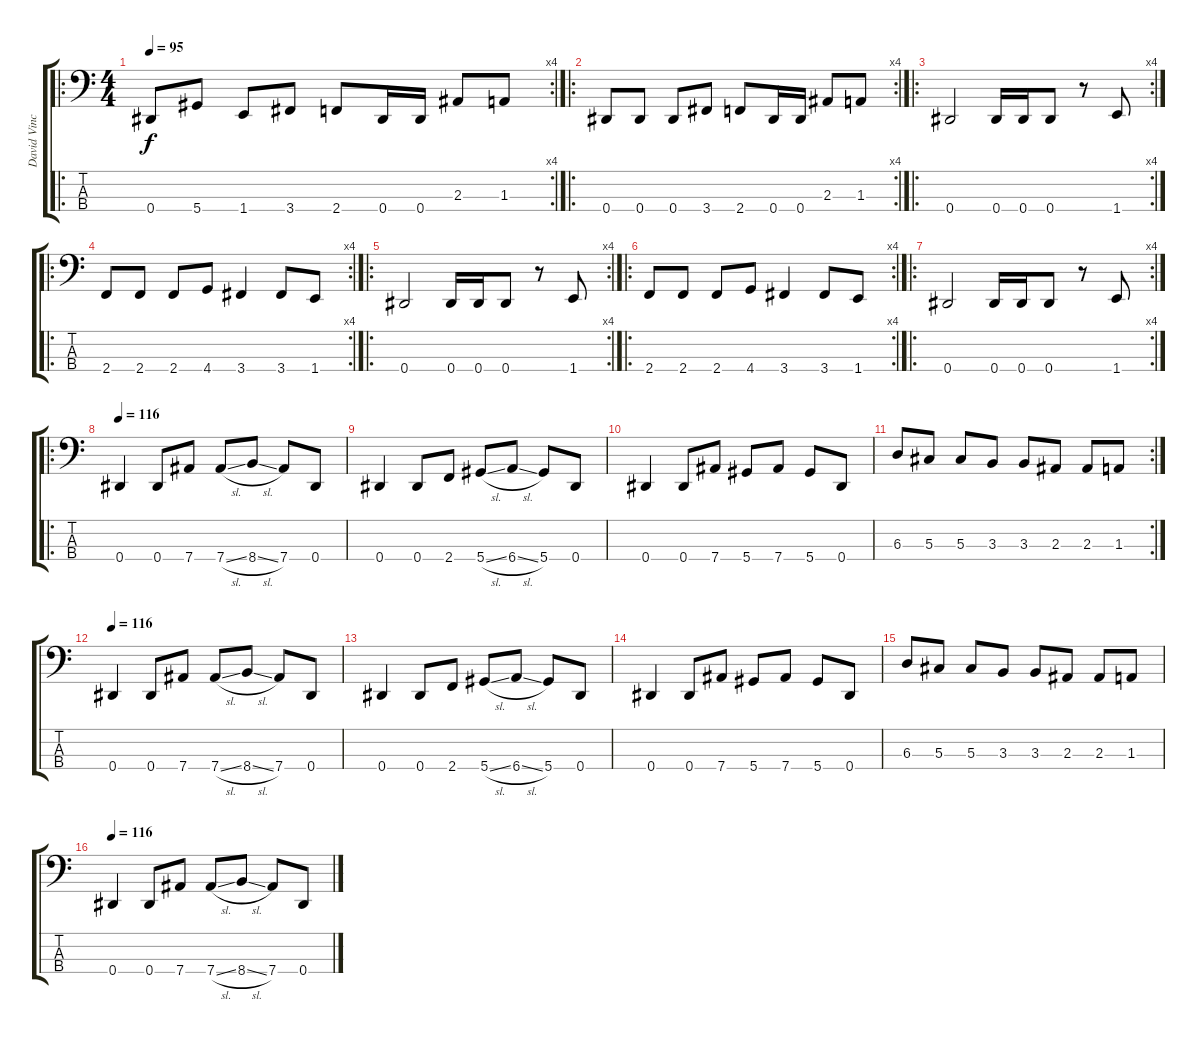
\track ("David Vincent" "David Vinc") {instrument electricbasspick}
\staff {score tabs}
\tuning (Gb2 Db2 Ab1 Eb1) {hide}
\ro
\rc 4
\ts (4 4)
\tempo 95
\clef f4
\ks c
0.4.8{dy f} 5.4.8 1.4.8 3.4.8 2.4.8 0.4.16 0.4.16 2.3.8 1.3.8 |
\ro
\rc 4
0.4.8 0.4.8 0.4.8 3.4.8 2.4.8 0.4.16 0.4.16 2.3.8 1.3.8 |
\ro
\rc 4
0.4.2 0.4.16 0.4.16 0.4.8 r.8 1.4.8 |
\ro
\rc 4
2.4.8 2.4.8 2.4.8 4.4.8 3.4.4 3.4.8 1.4.8 |
\ro
\rc 4
0.4.2 0.4.16 0.4.16 0.4.8 r.8 1.4.8 |
\ro
\rc 4
2.4.8 2.4.8 2.4.8 4.4.8 3.4.4 3.4.8 1.4.8 |
\ro
\rc 4
0.4.2 0.4.16 0.4.16 0.4.8 r.8 1.4.8 |
\ro
\tempo 116
0.4.4 0.4.8 7.4.8 7.4{sl}.8 8.4{sl}.8 7.4.8 0.4.8 |
0.4.4 0.4.8 2.4.8 5.4{sl}.8 6.4{sl}.8 5.4.8 0.4.8 |
0.4.4 0.4.8 7.4.8 5.4.8 7.4.8 5.4.8 0.4.8 |
\rc 2
6.3.8 5.3.8 5.3.8 3.3.8 3.3.8 2.3.8 2.3.8 1.3.8 |
\tempo 116
0.4.4 0.4.8 7.4.8 7.4{sl}.8 8.4{sl}.8 7.4.8 0.4.8 |
0.4.4 0.4.8 2.4.8 5.4{sl}.8 6.4{sl}.8 5.4.8 0.4.8 |
0.4.4 0.4.8 7.4.8 5.4.8 7.4.8 5.4.8 0.4.8 |
6.3.8 5.3.8 5.3.8 3.3.8 3.3.8 2.3.8 2.3.8 1.3.8 |
\tempo 116
0.4.4 0.4.8 7.4.8 7.4{sl}.8 8.4{sl}.8 7.4.8 0.4.8
